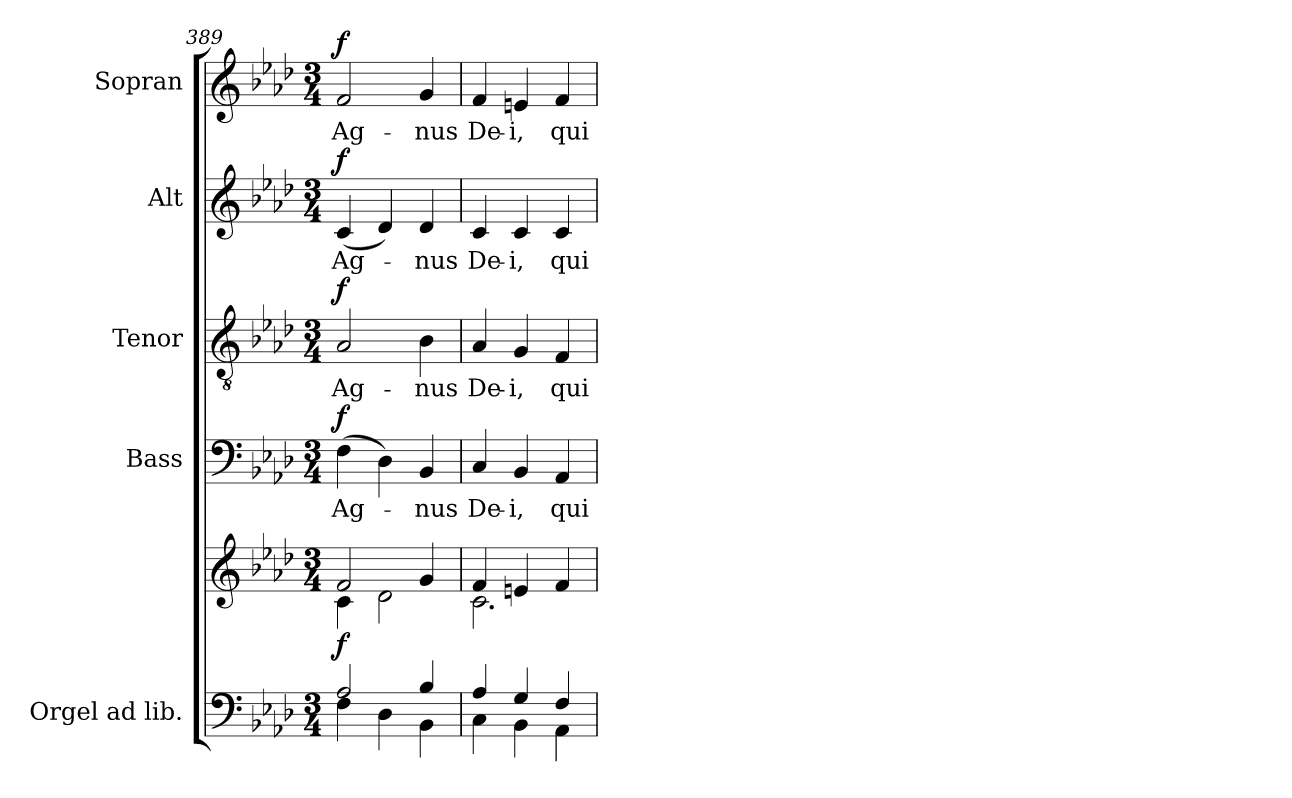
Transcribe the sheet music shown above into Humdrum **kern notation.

**kern	**kern	**dynam	**kern	**text	**dynam	**kern	**text	**dynam	**kern	**text	**dynam	**kern	**text	**dynam
*part5	*part5	*part5	*part4	*part4	*part4	*part3	*part3	*part3	*part2	*part2	*part2	*part1	*part1	*part1
*staff6	*staff5	*staff5/6	*staff4	*staff4	*staff4	*staff3	*staff3	*staff3	*staff2	*staff2	*staff2	*staff1	*staff1	*staff1
*I"Orgel ad lib.	*	*	*I"Bass	*	*	*I"Tenor	*	*	*I"Alt	*	*	*I"Sopran	*	*
*	*	*	*I'B.	*	*	*I'T.	*	*	*I'A.	*	*	*I'S.	*	*
*clefF4	*clefG2	*	*clefF4	*	*	*clefGv2	*	*	*clefG2	*	*	*clefG2	*	*
*k[b-e-a-d-]	*k[b-e-a-d-]	*	*k[b-e-a-d-]	*	*	*k[b-e-a-d-]	*	*	*k[b-e-a-d-]	*	*	*k[b-e-a-d-]	*	*
*A-:	*A-:	*	*A-:	*	*	*A-:	*	*	*A-:	*	*	*A-:	*	*
*M3/4	*M3/4	*	*M3/4	*	*	*M3/4	*	*	*M3/4	*	*	*M3/4	*	*
=389	=389	=389	=389	=389	=389	=389	=389	=389	=389	=389	=389	=389	=389	=389
*^	*^	*	*	*	*	*	*	*	*	*	*	*	*	*
!	!	!	!	!LO:DY:b	!	!LO:LY:b	!LO:DY:a	!	!LO:LY:b	!LO:DY:a	!	!LO:LY:b	!LO:DY:a	!	!LO:LY:b	!LO:DY:a
2A-/	4F\	2f/	4c\	f	(>4F\	Ag-	f	2A-/	Ag-	f	(<4c/	Ag-	f	2f/	Ag-	f
.	4D-\	.	2d-\	.	4D-\)	.	.	.	.	.	4d-/)	.	.	.	.	.
!	!	!	!	!	!	!LO:LY:b	!	!	!LO:LY:b	!	!	!LO:LY:b	!	!	!LO:LY:b	!
4B-/	4BB-\	4g/	.	.	4BB-/	-nus	.	4B-\	-nus	.	4d-/	-nus	.	4g/	-nus	.
=390	=390	=390	=390	=390	=390	=390	=390	=390	=390	=390	=390	=390	=390	=390	=390	=390
!	!	!	!	!	!	!LO:LY:b	!	!	!LO:LY:b	!	!	!LO:LY:b	!	!	!LO:LY:b	!
4A-/	4C\	4f/	2.c\	.	4C/	De-	.	4A-/	De-	.	4c/	De-	.	4f/	De-	.
!	!	!	!	!	!	!LO:LY:b	!	!	!LO:LY:b	!	!	!LO:LY:b	!	!	!LO:LY:b	!
4G/	4BB-\	4en/	.	.	4BB-/	-i,	.	4G/	-i,	.	4c/	-i,	.	4en/	-i,	.
!	!	!	!	!	!	!LO:LY:b	!	!	!LO:LY:b	!	!	!LO:LY:b	!	!	!LO:LY:b	!
4F/	4AA-\	4f/	.	.	4AA-/	qui	.	4F/	qui	.	4c/	qui	.	4f/	qui	.
*v	*v	*	*	*	*	*	*	*	*	*	*	*	*	*	*	*
*	*v	*v	*	*	*	*	*	*	*	*	*	*	*	*	*
=	=	=	=	=	=	=	=	=	=	=	=	=	=	=
*-	*-	*-	*-	*-	*-	*-	*-	*-	*-	*-	*-	*-	*-	*-
